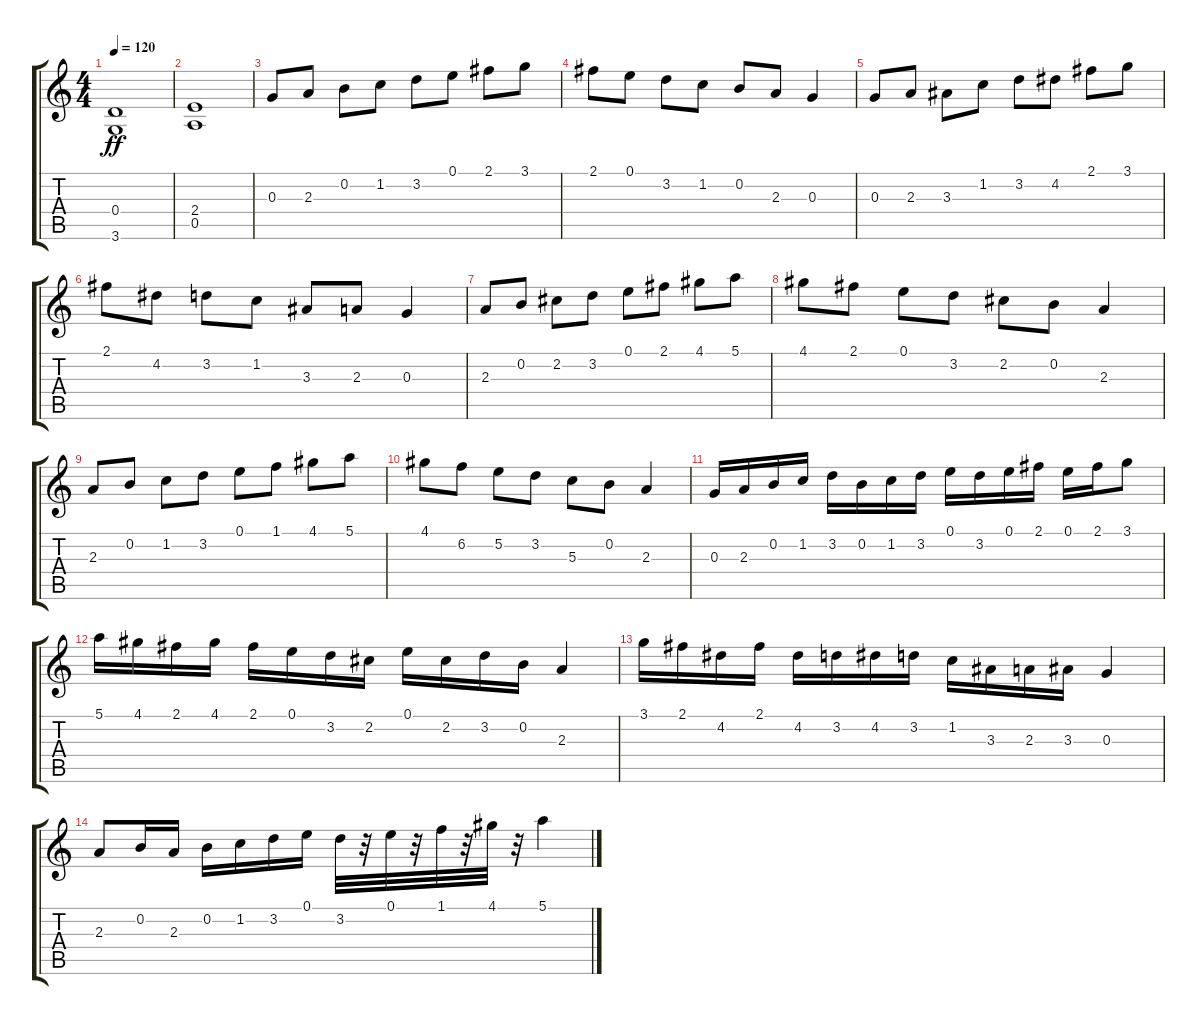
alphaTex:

\track "" {instrument distortionguitar}
\staff {score tabs}
\tuning (E4 B3 G3 D3 A2 E2) {hide}
\ts (4 4)
\tempo 120
\clef g2
\ks c
(0.4 3.6).1{dy ff instrument distortionguitar} |
(2.4 0.5).1 |
0.3.8 2.3.8 0.2.8 1.2.8 3.2.8 0.1.8 2.1.8 3.1.8 |
2.1.8 0.1.8 3.2.8 1.2.8 0.2.8 2.3.8 0.3.4 |
0.3.8 2.3.8 3.3.8 1.2.8 3.2.8 4.2.8 2.1.8 3.1.8 |
2.1.8 4.2.8 3.2.8 1.2.8 3.3.8 2.3.8 0.3.4 |
2.3.8 0.2.8 2.2.8 3.2.8 0.1.8 2.1.8 4.1.8 5.1.8 |
4.1.8 2.1.8 0.1.8 3.2.8 2.2.8 0.2.8 2.3.4 |
2.3.8 0.2.8 1.2.8 3.2.8 0.1.8 1.1.8 4.1.8 5.1.8 |
4.1.8 6.2.8 5.2.8 3.2.8 5.3.8 0.2.8 2.3.4 |
0.3.16 2.3.16 0.2.16 1.2.16 3.2.16 0.2.16 1.2.16 3.2.16 0.1.16 3.2.16 0.1.16 2.1.16 0.1.16 2.1.16 3.1.8 |
5.1.16 4.1.16 2.1.16 4.1.16 2.1.16 0.1.16 3.2.16 2.2.16 0.1.16 2.2.16 3.2.16 0.2.16 2.3.4 |
3.1.16 2.1.16 4.2.16 2.1.16 4.2.16 3.2.16 4.2.16 3.2.16 1.2.16 3.3.16 2.3.16 3.3.16 0.3.4 |
2.3.8 0.2.16 2.3.16 0.2.16 1.2.16 3.2.16 0.1.16 3.2.32 r.32 0.1.32 r.32 1.1.32 r.32 4.1.32 r.32 5.1.4
